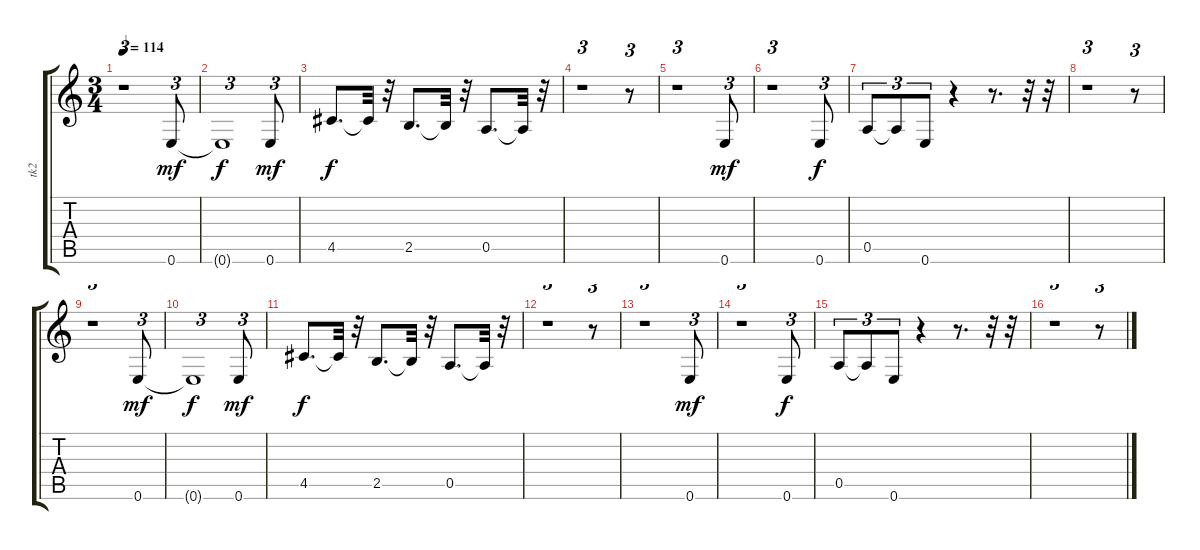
\track ("tk2" "tk2") {instrument fretlessbass}
\staff {score tabs}
\tuning (E4 B3 G3 D3 A2 E2) {hide}
\ts (3 4)
\tempo 114
\clef g2
\ks c
r.1{tu (3 2) dy f} 0.6.8{tu (3 2) dy mf} |
0.6{t}.1{tu (3 2) dy f} 0.6.8{tu (3 2) dy mf} |
4.5.8{d dy f} 4.5{t}.32 r.32 2.5.8{d} 2.5{t}.32 r.32 0.5.8{d} 0.5{t}.32 r.32 |
r.1{tu (3 2)} r.8{tu (3 2)} |
r.1{tu (3 2)} 0.6.8{tu (3 2) dy mf} |
r.1{tu (3 2)} 0.6.8{tu (3 2) dy f} |
0.5.8{tu (3 2)} 0.5{t}.8{tu (3 2)} 0.6.8{tu (3 2)} r.4 r.8{d} r.32 r.32 |
r.1{tu (3 2)} r.8{tu (3 2)} |
r.1{tu (3 2)} 0.6.8{tu (3 2) dy mf} |
0.6{t}.1{tu (3 2) dy f} 0.6.8{tu (3 2) dy mf} |
4.5.8{d dy f} 4.5{t}.32 r.32 2.5.8{d} 2.5{t}.32 r.32 0.5.8{d} 0.5{t}.32 r.32 |
r.1{tu (3 2)} r.8{tu (3 2)} |
r.1{tu (3 2)} 0.6.8{tu (3 2) dy mf} |
r.1{tu (3 2)} 0.6.8{tu (3 2) dy f} |
0.5.8{tu (3 2)} 0.5{t}.8{tu (3 2)} 0.6.8{tu (3 2)} r.4 r.8{d} r.32 r.32 |
r.1{tu (3 2)} r.8{tu (3 2)}
